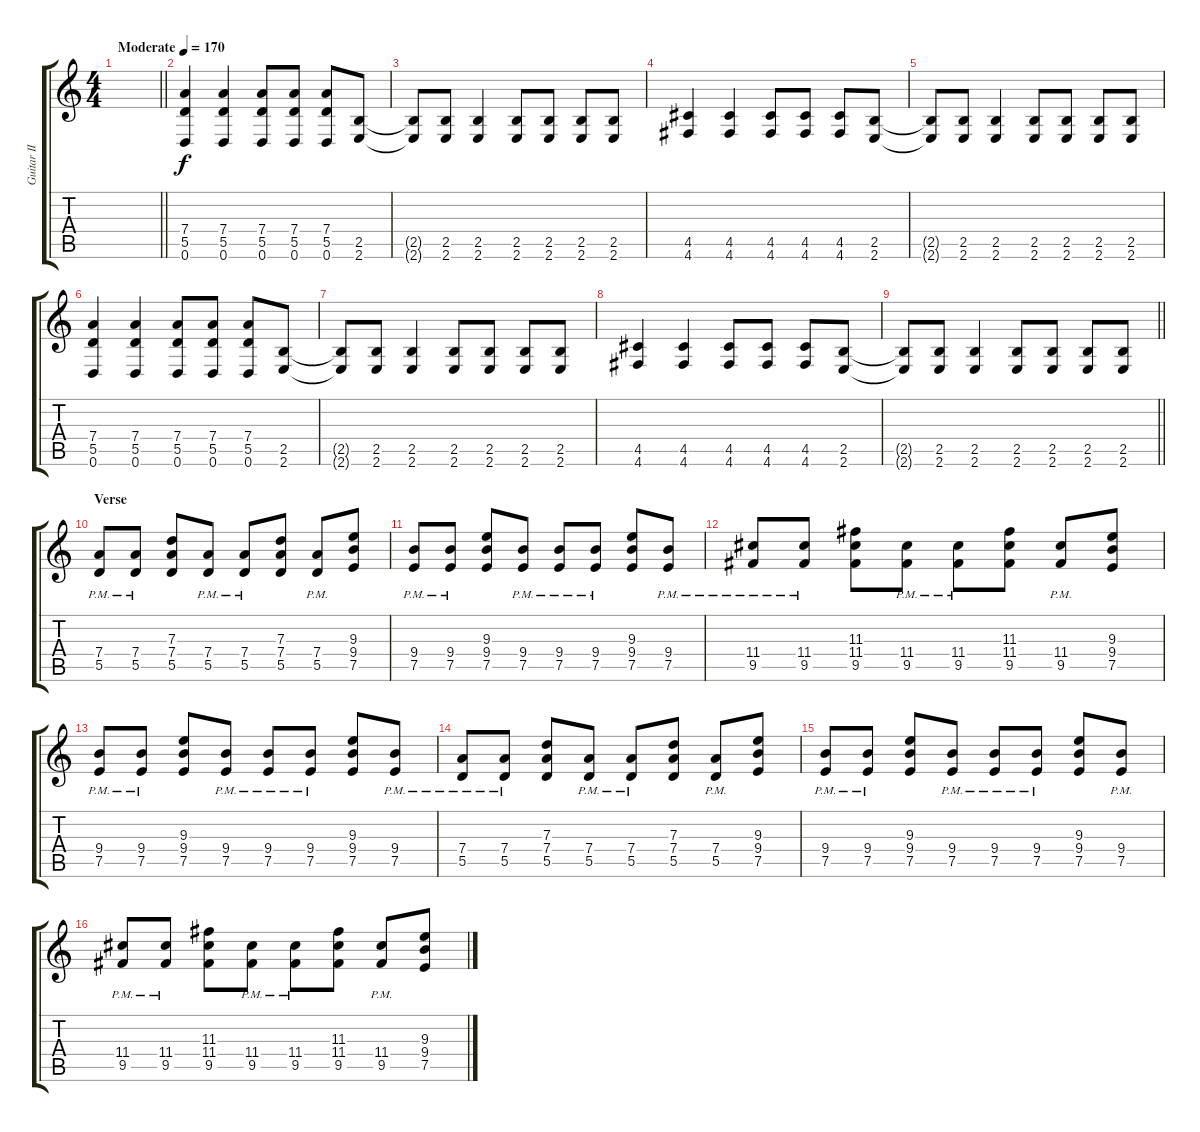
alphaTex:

\track ("Guitar II" "Guitar II") {instrument distortionguitar}
\staff {score tabs}
\tuning (E4 B3 G3 D3 A2 D2) {hide}
\ts (4 4)
\tempo (170 "Moderate")
\clef g2
\barLineRight lightlight
\ks c
|
(7.4 5.5 0.6).4 (7.4 5.5 0.6).4 (7.4 5.5 0.6).8 (7.4 5.5 0.6).8 (7.4 5.5 0.6).8 (2.5 2.6).8 |
(2.5{t} 2.6{t}).8 (2.5 2.6).8 (2.5 2.6).4 (2.5 2.6).8 (2.5 2.6).8 (2.5 2.6).8 (2.5 2.6).8 |
(4.5 4.6).4 (4.5 4.6).4 (4.5 4.6).8 (4.5 4.6).8 (4.5 4.6).8 (2.5 2.6).8 |
(2.5{t} 2.6{t}).8 (2.5 2.6).8 (2.5 2.6).4 (2.5 2.6).8 (2.5 2.6).8 (2.5 2.6).8 (2.5 2.6).8 |
(7.4 5.5 0.6).4 (7.4 5.5 0.6).4 (7.4 5.5 0.6).8 (7.4 5.5 0.6).8 (7.4 5.5 0.6).8 (2.5 2.6).8 |
(2.5{t} 2.6{t}).8 (2.5 2.6).8 (2.5 2.6).4 (2.5 2.6).8 (2.5 2.6).8 (2.5 2.6).8 (2.5 2.6).8 |
(4.5 4.6).4 (4.5 4.6).4 (4.5 4.6).8 (4.5 4.6).8 (4.5 4.6).8 (2.5 2.6).8 |
\barLineRight lightlight
(2.5{t} 2.6{t}).8 (2.5 2.6).8 (2.5 2.6).4 (2.5 2.6).8 (2.5 2.6).8 (2.5 2.6).8 (2.5 2.6).8 |
\section ("" "Verse")
(7.4{pm} 5.5{pm}).8 (7.4{pm} 5.5{pm}).8 (7.3 7.4 5.5).8 (7.4{pm} 5.5{pm}).8 (7.4{pm} 5.5{pm}).8 (7.3 7.4 5.5).8 (7.4{pm} 5.5{pm}).8 (9.3 9.4 7.5).8 |
(9.4{pm} 7.5{pm}).8 (9.4{pm} 7.5{pm}).8 (9.3 9.4 7.5).8 (9.4{pm} 7.5{pm}).8 (9.4{pm} 7.5{pm}).8 (9.4{pm} 7.5{pm}).8 (9.3 9.4 7.5).8 (9.4{pm} 7.5{pm}).8 |
(11.4{pm} 9.5{pm}).8 (11.4{pm} 9.5{pm}).8 (11.3 11.4 9.5).8 (11.4{pm} 9.5{pm}).8 (11.4{pm} 9.5{pm}).8 (11.3 11.4 9.5).8 (11.4{pm} 9.5{pm}).8 (9.3 9.4 7.5).8 |
(9.4{pm} 7.5{pm}).8 (9.4{pm} 7.5{pm}).8 (9.3 9.4 7.5).8 (9.4{pm} 7.5{pm}).8 (9.4{pm} 7.5{pm}).8 (9.4{pm} 7.5{pm}).8 (9.3 9.4 7.5).8 (9.4{pm} 7.5{pm}).8 |
(7.4{pm} 5.5{pm}).8 (7.4{pm} 5.5{pm}).8 (7.3 7.4 5.5).8 (7.4{pm} 5.5{pm}).8 (7.4{pm} 5.5{pm}).8 (7.3 7.4 5.5).8 (7.4{pm} 5.5{pm}).8 (9.3 9.4 7.5).8 |
(9.4{pm} 7.5{pm}).8 (9.4{pm} 7.5{pm}).8 (9.3 9.4 7.5).8 (9.4{pm} 7.5{pm}).8 (9.4{pm} 7.5{pm}).8 (9.4{pm} 7.5{pm}).8 (9.3 9.4 7.5).8 (9.4{pm} 7.5{pm}).8 |
(11.4{pm} 9.5{pm}).8 (11.4{pm} 9.5{pm}).8 (11.3 11.4 9.5).8 (11.4{pm} 9.5{pm}).8 (11.4{pm} 9.5{pm}).8 (11.3 11.4 9.5).8 (11.4{pm} 9.5{pm}).8 (9.3 9.4 7.5).8
